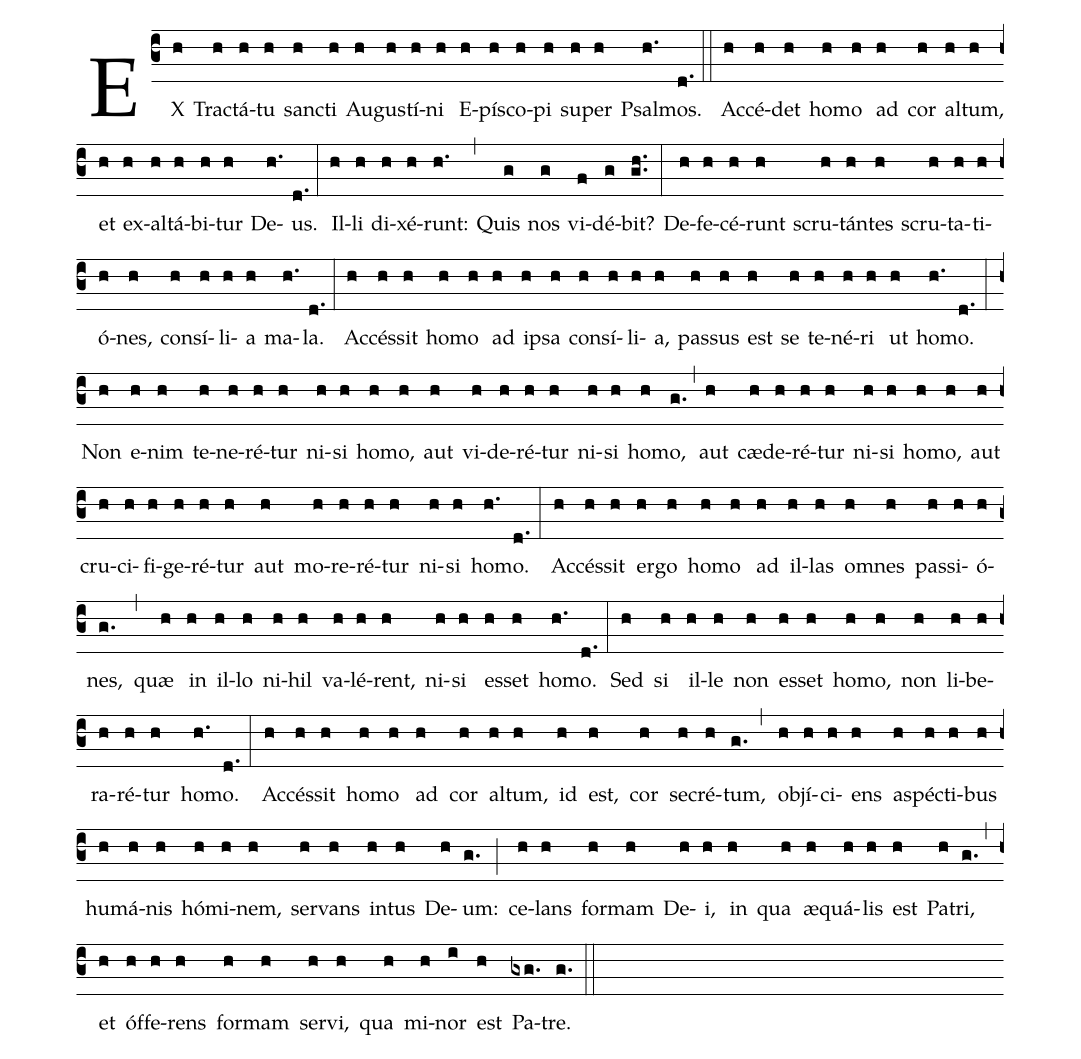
%%
(c3) EX(h) Tra(h)ctá(h)tu(h) sanc(h)ti(h) Au(h)gus(h)tí(h)ni(h) E(h)pís(h)co(h)pi(h) su(h)per(h) Psal(h.)mos.(d.) (::)
Ac(h)cé(h)det(h) ho(h)mo(h) ad(h) cor(h) al(h)tum,(h) et(h) ex(h)al(h)tá(h)bi(h)tur(h) De(h.)us.(d.) (:)
Il(h)li(h) di(h)xé(h)runt:(h.) (,)
Quis(g) nos(g) vi(f)dé(g)bit?(gh..) (:)
De(h)fe(h)cé(h)runt(h) scru(h)tán(h)tes(h) scru(h)ta(h)ti(h)ó(h)nes,(h) con(h)sí(h)li(h)a(h) ma(h.)la.(d.) (:)
Ac(h)cés(h)sit(h) ho(h)mo(h) ad(h) i(h)psa(h) con(h)sí(h)li(h)a,(h) pas(h)sus(h) est(h) se(h) te(h)né(h)ri(h) ut(h) ho(h.)mo.(d.) (:)
Non(h) e(h)nim(h) te(h)ne(h)ré(h)tur(h) ni(h)si(h) ho(h)mo,(h) aut(h) vi(h)de(h)ré(h)tur(h) ni(h)si(h) ho(h)mo,(g.) (,)
aut(h) cæ(h)de(h)ré(h)tur(h) ni(h)si(h) ho(h)mo,(h) aut(h) cru(h)ci(h)fi(h)ge(h)ré(h)tur(h) aut(h) mo(h)re(h)ré(h)tur(h) ni(h)si(h) ho(h.)mo.(d.) (:)
Ac(h)cés(h)sit(h) er(h)go(h) ho(h)mo(h) ad(h) il(h)las(h) o(h)mnes(h) pas(h)si(h)ó(h)nes,(g.) (,)
quæ(h) in(h) il(h)lo(h) ni(h)hil(h) va(h)lé(h)rent,(h) ni(h)si(h) es(h)set(h) ho(h.)mo.(d.) (:)
Sed(h) si(h) il(h)le(h) non(h) es(h)set(h) ho(h)mo,(h) non(h) li(h)be(h)ra(h)ré(h)tur(h) ho(h.)mo.(d.) (:)
Ac(h)cés(h)sit(h) ho(h)mo(h) ad(h) cor(h) al(h)tum,(h) id(h) est,(h) cor(h) se(h)cré(h)tum,(g.) (,)
ob(h)jí(h)ci(h)ens(h) a(h)spé(h)cti(h)bus(h) hu(h)má(h)nis(h) hó(h)mi(h)nem,(h) ser(h)vans(h) in(h)tus(h) De(h)um:(g.) (;)
ce(h)lans(h) for(h)mam(h) De(h)i,(h) in(h) qua(h) æ(h)quá(h)lis(h) est(h) Pa(h)tri,(g.) (,)
et(h) óf(h)fe(h)rens(h) for(h)mam(h) ser(h)vi,(h) qua(h) mi(h)nor(i) est(h) Pa(gxg.)tre.(g.) (::)
